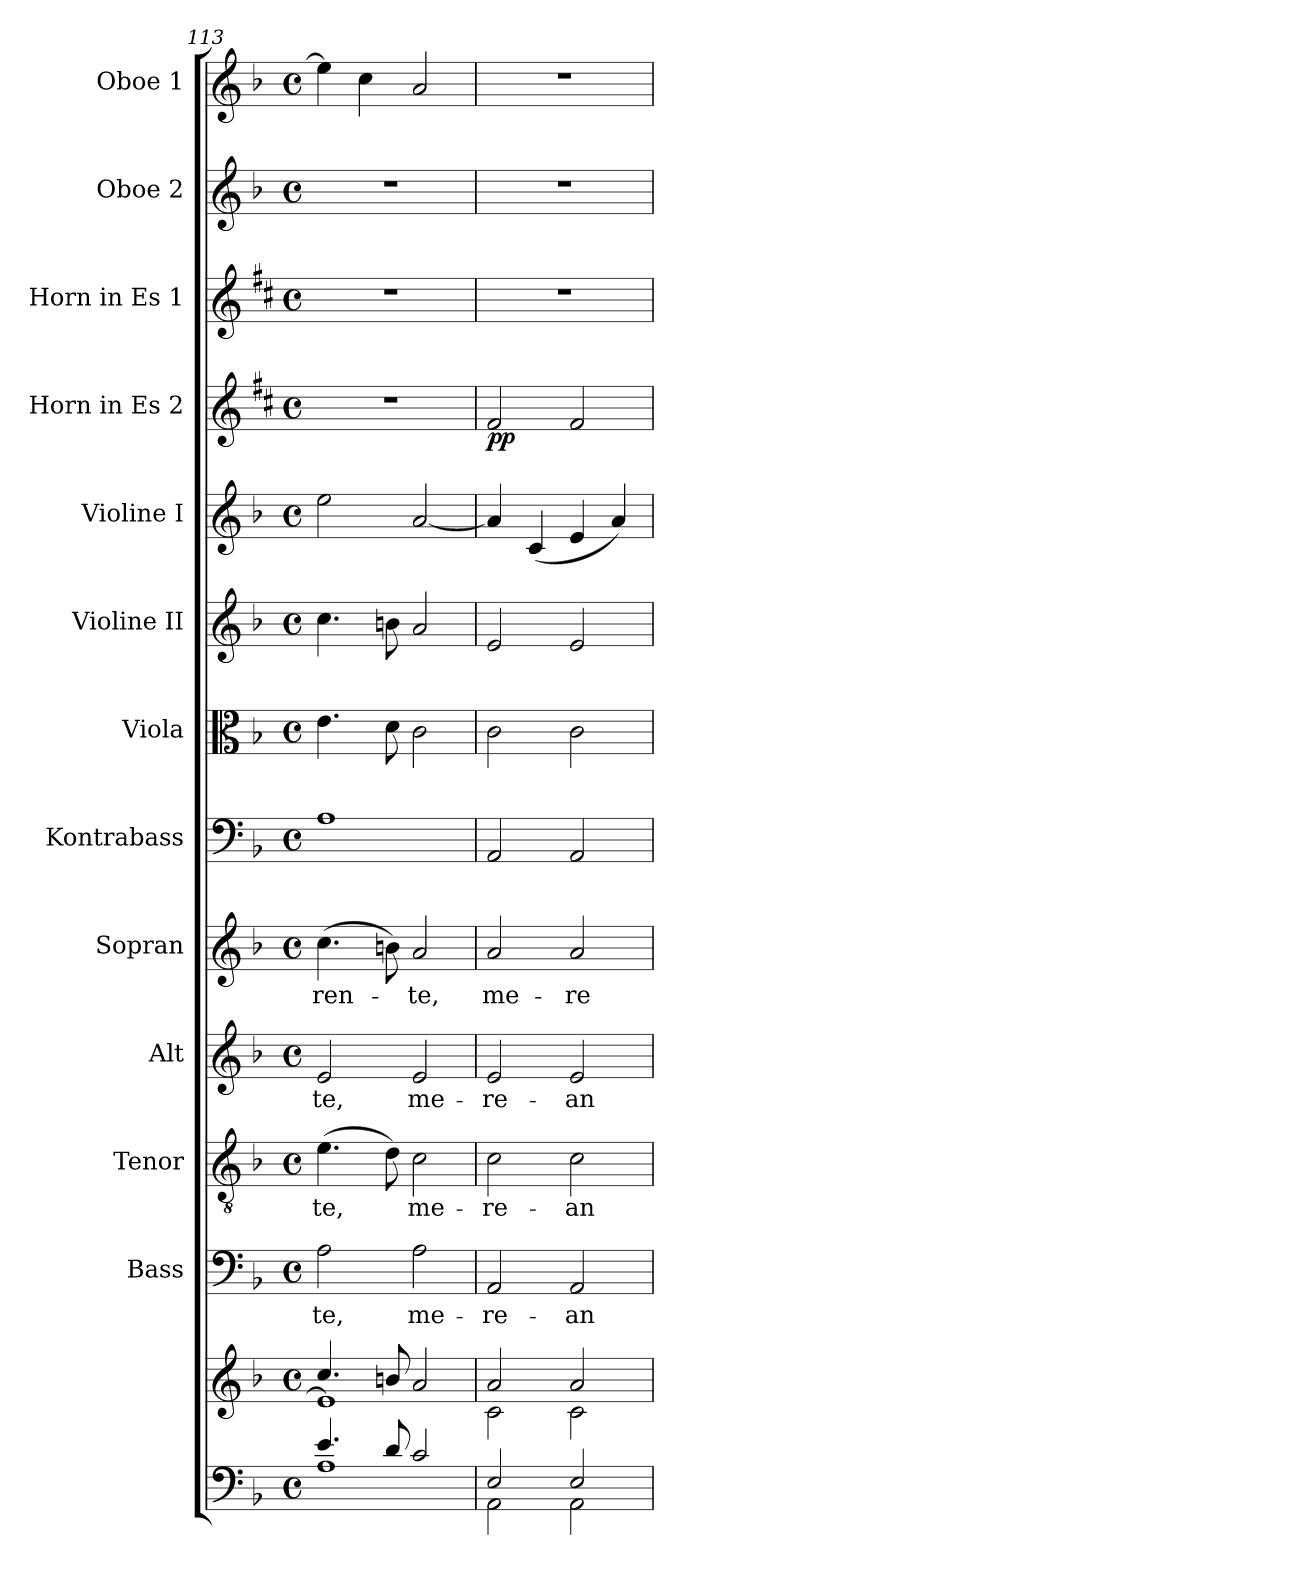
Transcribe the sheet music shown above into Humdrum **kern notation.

**kern	**kern	**kern	**text	**kern	**text	**kern	**text	**kern	**text	**kern	**kern	**kern	**kern	**kern	**dynam	**kern	**kern	**kern
*part13	*part13	*part12	*part12	*part11	*part11	*part10	*part10	*part9	*part9	*part8	*part7	*part6	*part5	*part4	*part4	*part3	*part2	*part1
*staff14	*staff13	*staff12	*staff12	*staff11	*staff11	*staff10	*staff10	*staff9	*staff9	*staff8	*staff7	*staff6	*staff5	*staff4	*staff4	*staff3	*staff2	*staff1
*	*	*I"Bass	*	*I"Tenor	*	*I"Alt	*	*I"Sopran	*	*I"Kontrabass	*I"Viola	*I"Violine II	*I"Violine I	*I"Horn in Es 2	*	*I"Horn in Es 1	*I"Oboe 2	*I"Oboe 1
*	*	*I'B.	*	*I'T.	*	*I'A.	*	*I'S.	*	*I'Kb.	*I'Vla.	*I'Vl. II	*I'Vl. I	*I'Hr. 2	*	*I'Hr. 1	*I'Ob. 2	*I'Ob. 1
*clefF4	*clefG2	*clefF4	*	*clefGv2	*	*clefG2	*	*clefG2	*	*clefF4	*clefC3	*clefG2	*clefG2	*clefG2	*	*clefG2	*clefG2	*clefG2
*	*	*	*	*	*	*	*	*	*	*ITrd7c12	*	*	*	*ITrd5c9	*	*ITrd5c9	*	*
*k[b-]	*k[b-]	*k[b-]	*	*k[b-]	*	*k[b-]	*	*k[b-]	*	*k[b-]	*k[b-]	*k[b-]	*k[b-]	*k[b-]	*	*k[b-]	*k[b-]	*k[b-]
*F:	*F:	*F:	*	*F:	*	*F:	*	*F:	*	*F:	*F:	*F:	*F:	*F:	*	*F:	*F:	*F:
*M4/4	*M4/4	*M4/4	*	*M4/4	*	*M4/4	*	*M4/4	*	*M4/4	*M4/4	*M4/4	*M4/4	*M4/4	*	*M4/4	*M4/4	*M4/4
*met(c)	*met(c)	*met(c)	*	*met(c)	*	*met(c)	*	*met(c)	*	*met(c)	*met(c)	*met(c)	*met(c)	*met(c)	*	*met(c)	*met(c)	*met(c)
=113	=113	=113	=113	=113	=113	=113	=113	=113	=113	=113	=113	=113	=113	=113	=113	=113	=113	=113
*^	*^	*	*	*	*	*	*	*	*	*	*	*	*	*	*	*	*	*
!	!	!	!	!	!LO:LY:b	!	!LO:LY:b	!	!LO:LY:b	!	!LO:LY:b	!	!	!	!	!	!	!	!	!
4.e/	1A	4.cc/	1e]	2A\	-te,	(>4.e\	-te,	2e/	-te,	(>4.cc\	-ren-	1AA	4.e\	4.cc\	2ee\	1r	.	1r	1r	4ee\]
.	.	.	.	.	.	.	.	.	.	.	.	.	.	.	.	.	.	.	.	4cc\
8d/	.	8bn/	.	.	.	8d\)	.	.	.	8bn\)	.	.	8d\	8bn\	.	.	.	.	.	.
!	!	!	!	!	!LO:LY:b	!	!LO:LY:b	!	!LO:LY:b	!	!LO:LY:b	!	!	!	!	!	!	!	!	!
2c/	.	2a/	.	2A\	me-	2c\	me-	2e/	me-	2a/	-te,	.	2c\	2a/	[2a/	.	.	.	.	2a/
=114	=114	=114	=114	=114	=114	=114	=114	=114	=114	=114	=114	=114	=114	=114	=114	=114	=114	=114	=114	=114
!	!	!	!	!	!LO:LY:b	!	!LO:LY:b	!	!LO:LY:b	!	!LO:LY:b	!	!	!	!	!	!LO:DY:b	!	!	!
2E/	2AA\	2a/	2c\	2AA/	-re-	2c\	-re-	2e/	-re-	2a/	me-	2AAA/	2c\	2e/	4a/]	2A/	pp	1r	1r	1r
.	.	.	.	.	.	.	.	.	.	.	.	.	.	.	(<4c/	.	.	.	.	.
!	!	!	!	!	!LO:LY:b	!	!LO:LY:b	!	!LO:LY:b	!	!LO:LY:b	!	!	!	!	!	!	!	!	!
2E/	2AA\	2a/	2c\	2AA/	-an-	2c\	-an-	2e/	-an-	2a/	-re-	2AAA/	2c\	2e/	4e/	2A/	.	.	.	.
.	.	.	.	.	.	.	.	.	.	.	.	.	.	.	4a/)	.	.	.	.	.
*v	*v	*	*	*	*	*	*	*	*	*	*	*	*	*	*	*	*	*	*	*
*	*v	*v	*	*	*	*	*	*	*	*	*	*	*	*	*	*	*	*	*
=	=	=	=	=	=	=	=	=	=	=	=	=	=	=	=	=	=	=
*-	*-	*-	*-	*-	*-	*-	*-	*-	*-	*-	*-	*-	*-	*-	*-	*-	*-	*-
